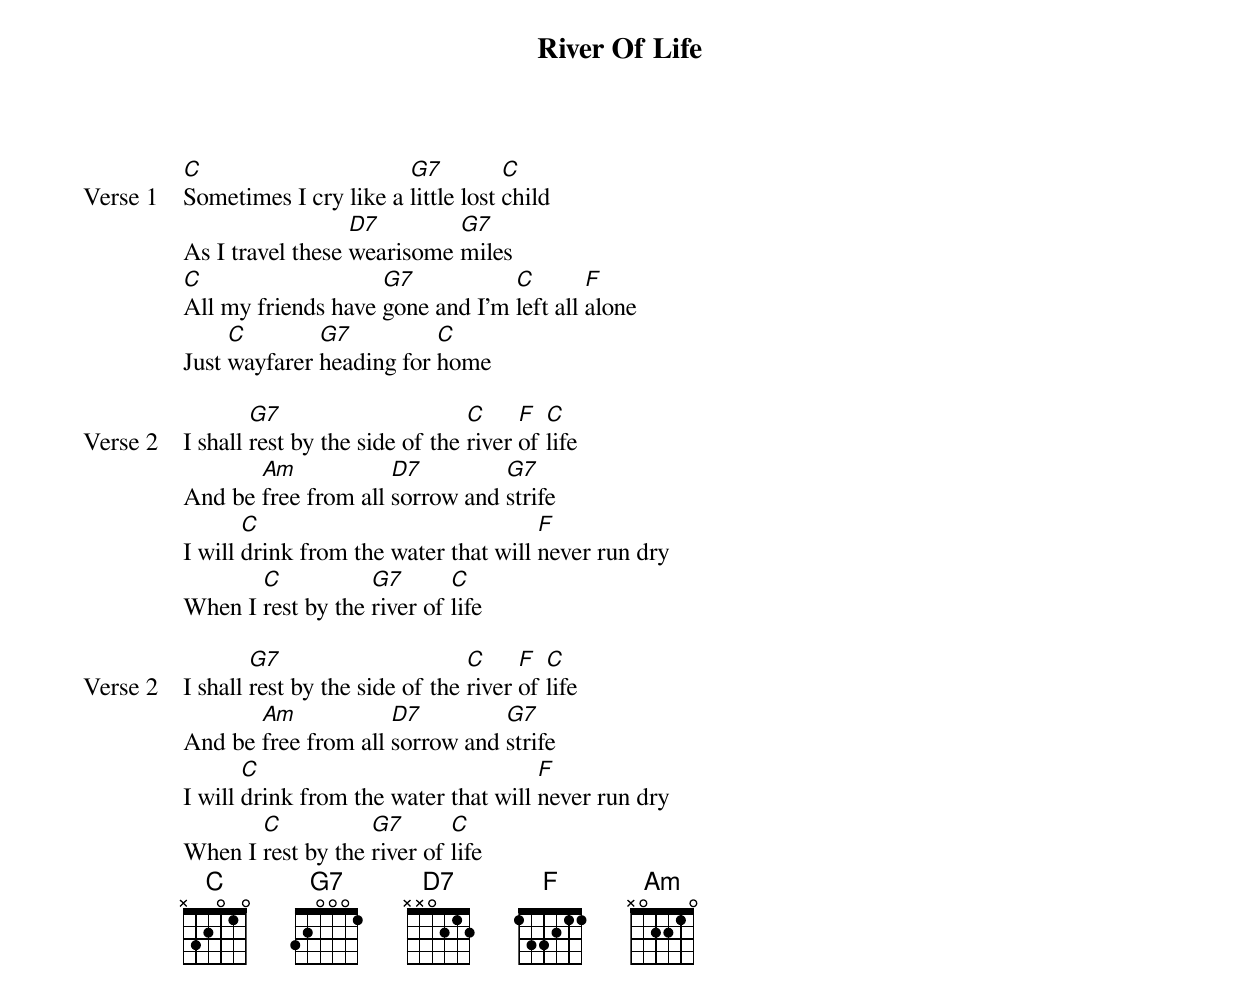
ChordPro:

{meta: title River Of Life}
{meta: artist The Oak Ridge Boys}
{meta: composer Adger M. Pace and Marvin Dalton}

{start_of_verse: Verse 1}
[C]Sometimes I cry like a [G7]little lost [C]child
As I travel these [D7]wearisome [G7]miles
[C]All my friends have [G7]gone and I'm [C]left all [F]alone
Just [C]wayfarer [G7]heading for [C]home
{end_of_verse}

{start_of_verse: Verse 2}
I shall [G7]rest by the side of the [C]river [F]of [C]life
And be [Am]free from all [D7]sorrow and [G7]strife
I will [C]drink from the water that will [F]never run dry
When I [C]rest by the [G7]river of [C]life
{end_of_verse}

{start_of_verse: Verse 2}
I shall [G7]rest by the side of the [C]river [F]of [C]life
And be [Am]free from all [D7]sorrow and [G7]strife
I will [C]drink from the water that will [F]never run dry
When I [C]rest by the [G7]river of [C]life
{end_of_verse}
